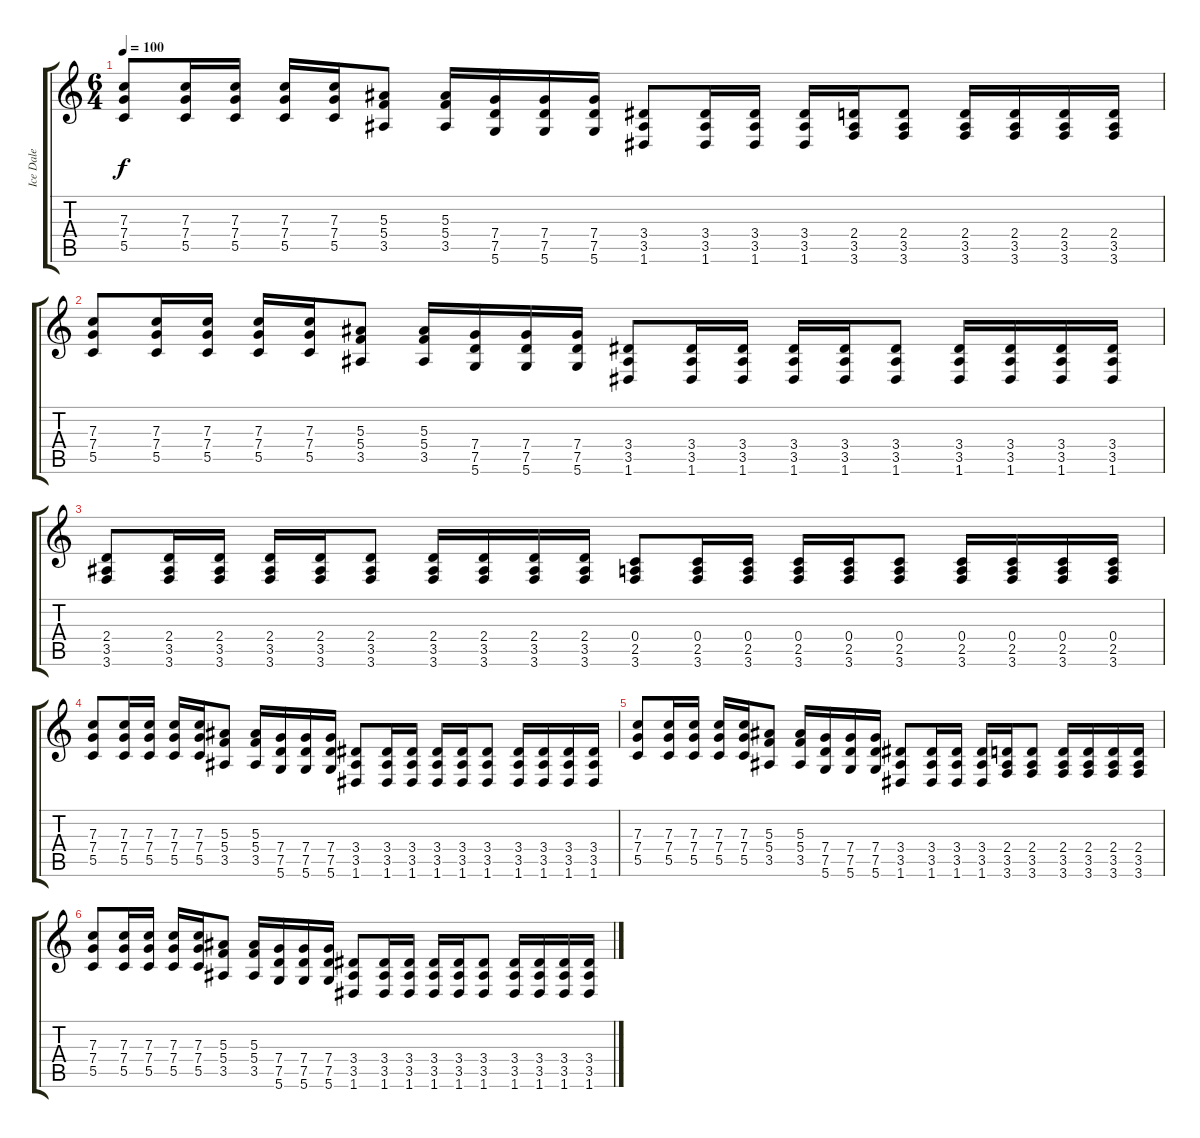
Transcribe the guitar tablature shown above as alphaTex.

\track ("Ice Dale" "Ice Dale") {instrument distortionguitar}
\staff {score tabs}
\tuning (D4 A3 F3 C3 G2 D2) {hide}
\ts (6 4)
\tempo 100
\clef g2
\ks c
(7.3 7.4 5.5).8{dy f} (7.3 7.4 5.5).16 (7.3 7.4 5.5).16 (7.3 7.4 5.5).16 (7.3 7.4 5.5).16 (5.3 5.4 3.5).8 (5.3 5.4 3.5).16 (7.4 7.5 5.6).16 (7.4 7.5 5.6).16 (7.4 7.5 5.6).16 (3.4 3.5 1.6).8 (3.4 3.5 1.6).16 (3.4 3.5 1.6).16 (3.4 3.5 1.6).16 (2.4 3.5 3.6).16 (2.4 3.5 3.6).8 (2.4 3.5 3.6).16 (2.4 3.5 3.6).16 (2.4 3.5 3.6).16 (2.4 3.5 3.6).16 |
(7.3 7.4 5.5).8 (7.3 7.4 5.5).16 (7.3 7.4 5.5).16 (7.3 7.4 5.5).16 (7.3 7.4 5.5).16 (5.3 5.4 3.5).8 (5.3 5.4 3.5).16 (7.4 7.5 5.6).16 (7.4 7.5 5.6).16 (7.4 7.5 5.6).16 (3.4 3.5 1.6).8 (3.4 3.5 1.6).16 (3.4 3.5 1.6).16 (3.4 3.5 1.6).16 (3.4 3.5 1.6).16 (3.4 3.5 1.6).8 (3.4 3.5 1.6).16 (3.4 3.5 1.6).16 (3.4 3.5 1.6).16 (3.4 3.5 1.6).16 |
(2.4 3.5 3.6).8 (2.4 3.5 3.6).16 (2.4 3.5 3.6).16 (2.4 3.5 3.6).16 (2.4 3.5 3.6).16 (2.4 3.5 3.6).8 (2.4 3.5 3.6).16 (2.4 3.5 3.6).16 (2.4 3.5 3.6).16 (2.4 3.5 3.6).16 (0.4 2.5 3.6).8 (0.4 2.5 3.6).16 (0.4 2.5 3.6).16 (0.4 2.5 3.6).16 (0.4 2.5 3.6).16 (0.4 2.5 3.6).8 (0.4 2.5 3.6).16 (0.4 2.5 3.6).16 (0.4 2.5 3.6).16 (0.4 2.5 3.6).16 |
(7.3 7.4 5.5).8{volume 0} (7.3 7.4 5.5).16 (7.3 7.4 5.5).16 (7.3 7.4 5.5).16 (7.3 7.4 5.5).16 (5.3 5.4 3.5).8 (5.3 5.4 3.5).16 (7.4 7.5 5.6).16 (7.4 7.5 5.6).16 (7.4 7.5 5.6).16 (3.4 3.5 1.6).8 (3.4 3.5 1.6).16 (3.4 3.5 1.6).16 (3.4 3.5 1.6).16 (3.4 3.5 1.6).16 (3.4 3.5 1.6).8 (3.4 3.5 1.6).16 (3.4 3.5 1.6).16 (3.4 3.5 1.6).16 (3.4 3.5 1.6).16 |
(7.3 7.4 5.5).8 (7.3 7.4 5.5).16 (7.3 7.4 5.5).16 (7.3 7.4 5.5).16 (7.3 7.4 5.5).16 (5.3 5.4 3.5).8 (5.3 5.4 3.5).16 (7.4 7.5 5.6).16 (7.4 7.5 5.6).16 (7.4 7.5 5.6).16 (3.4 3.5 1.6).8 (3.4 3.5 1.6).16 (3.4 3.5 1.6).16 (3.4 3.5 1.6).16 (2.4 3.5 3.6).16 (2.4 3.5 3.6).8 (2.4 3.5 3.6).16 (2.4 3.5 3.6).16 (2.4 3.5 3.6).16 (2.4 3.5 3.6).16 |
(7.3 7.4 5.5).8 (7.3 7.4 5.5).16 (7.3 7.4 5.5).16 (7.3 7.4 5.5).16 (7.3 7.4 5.5).16 (5.3 5.4 3.5).8 (5.3 5.4 3.5).16 (7.4 7.5 5.6).16 (7.4 7.5 5.6).16 (7.4 7.5 5.6).16 (3.4 3.5 1.6).8 (3.4 3.5 1.6).16 (3.4 3.5 1.6).16 (3.4 3.5 1.6).16 (3.4 3.5 1.6).16 (3.4 3.5 1.6).8 (3.4 3.5 1.6).16 (3.4 3.5 1.6).16 (3.4 3.5 1.6).16 (3.4 3.5 1.6).16
